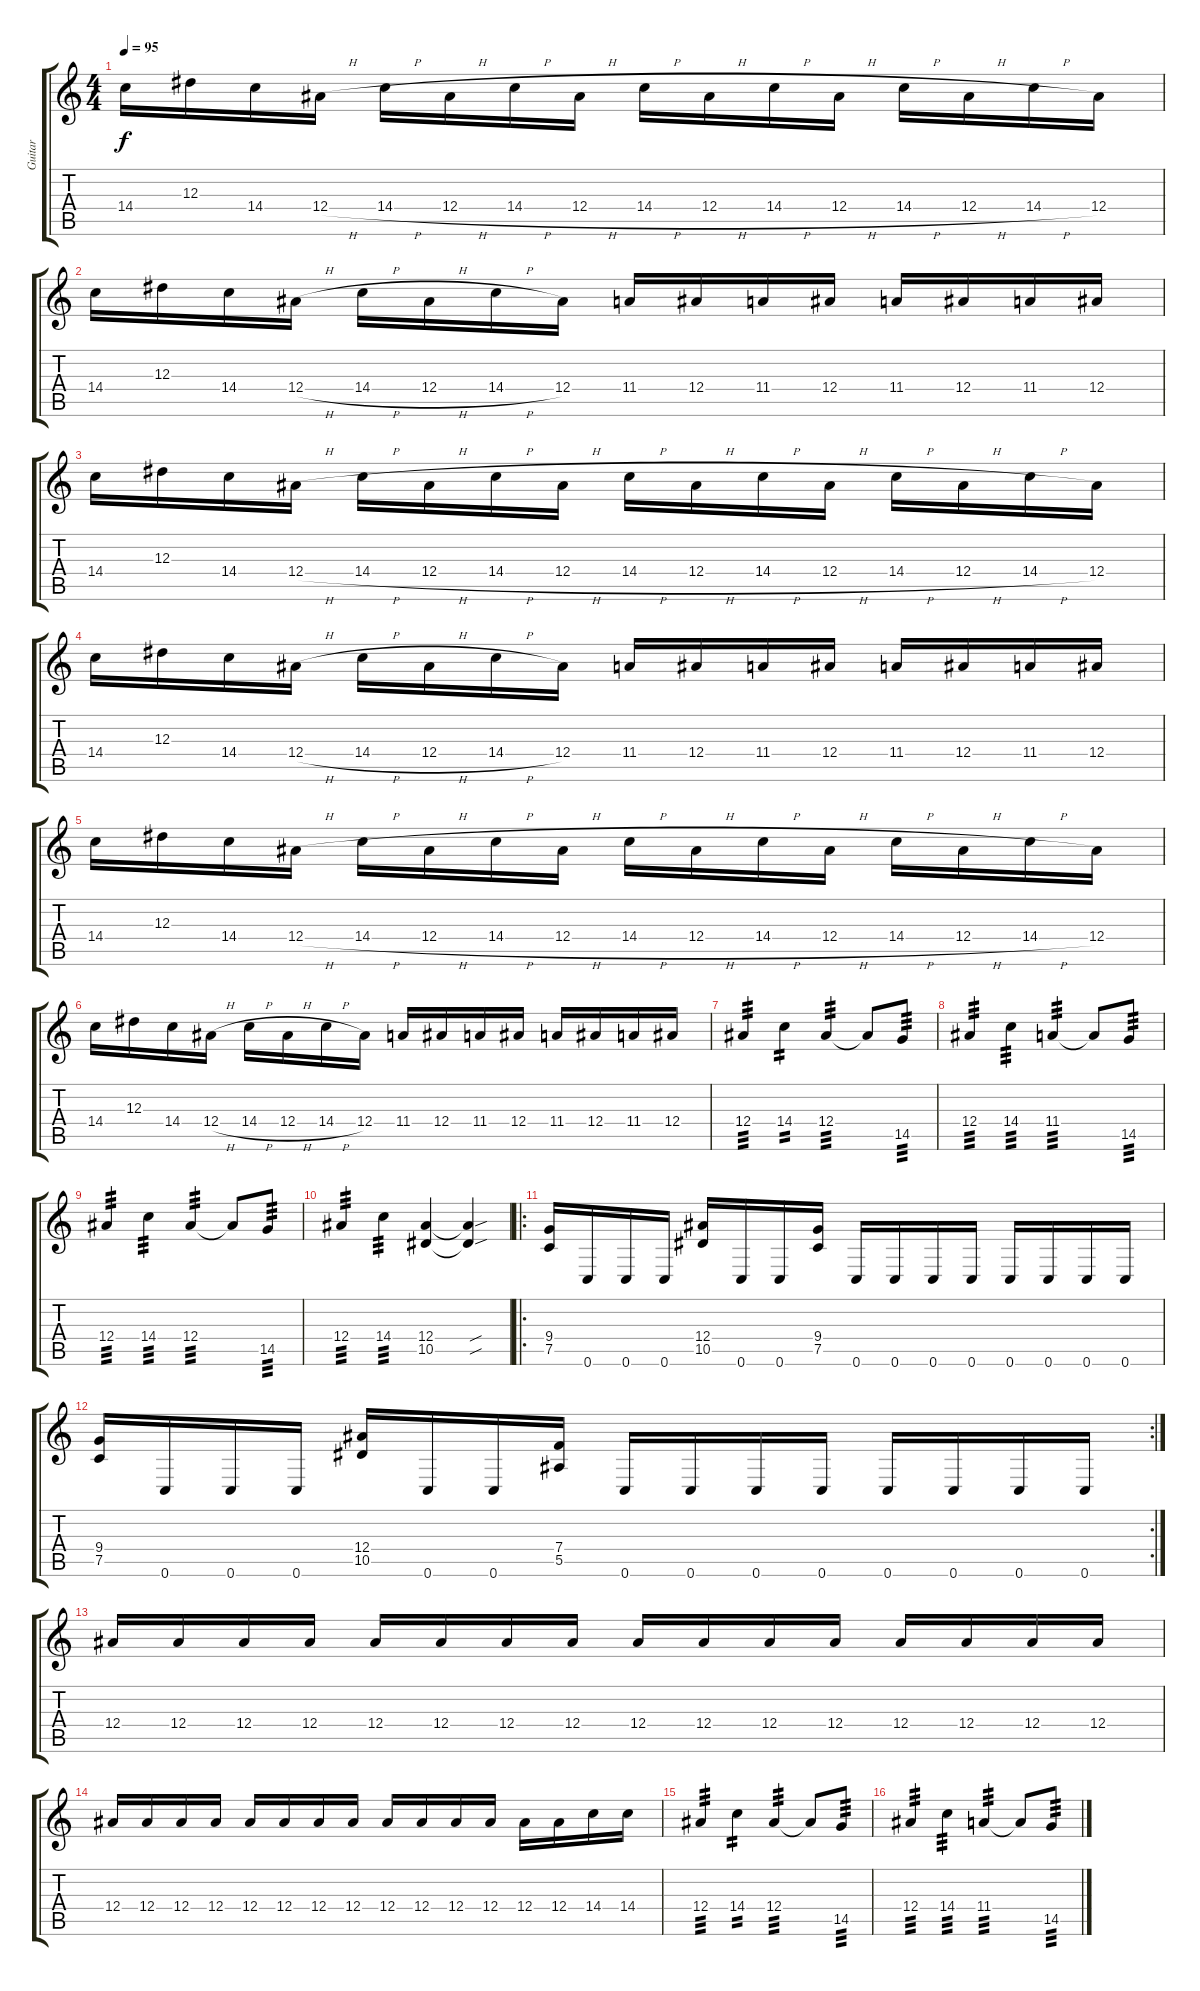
\track ("Guitar" "Guitar") {instrument distortionguitar}
\staff {score tabs}
\tuning (C4 G3 Eb3 Bb2 F2 C2) {hide}
\ts (4 4)
\tempo 95
\clef g2
\ks c
14.4.16{dy f} 12.3.16 14.4.16 12.4{h}.16 14.4{h}.16 12.4{h}.16 14.4{h}.16 12.4{h}.16 14.4{h}.16 12.4{h}.16 14.4{h}.16 12.4{h}.16 14.4{h}.16 12.4{h}.16 14.4{h}.16 12.4.16 |
14.4.16 12.3.16 14.4.16 12.4{h}.16 14.4{h}.16 12.4{h}.16 14.4{h}.16 12.4.16 11.4.16 12.4.16 11.4.16 12.4.16 11.4.16 12.4.16 11.4.16 12.4.16 |
14.4.16 12.3.16 14.4.16 12.4{h}.16 14.4{h}.16 12.4{h}.16 14.4{h}.16 12.4{h}.16 14.4{h}.16 12.4{h}.16 14.4{h}.16 12.4{h}.16 14.4{h}.16 12.4{h}.16 14.4{h}.16 12.4.16 |
14.4.16 12.3.16 14.4.16 12.4{h}.16 14.4{h}.16 12.4{h}.16 14.4{h}.16 12.4.16 11.4.16 12.4.16 11.4.16 12.4.16 11.4.16 12.4.16 11.4.16 12.4.16 |
14.4.16 12.3.16 14.4.16 12.4{h}.16 14.4{h}.16 12.4{h}.16 14.4{h}.16 12.4{h}.16 14.4{h}.16 12.4{h}.16 14.4{h}.16 12.4{h}.16 14.4{h}.16 12.4{h}.16 14.4{h}.16 12.4.16 |
14.4.16 12.3.16 14.4.16 12.4{h}.16 14.4{h}.16 12.4{h}.16 14.4{h}.16 12.4.16 11.4.16 12.4.16 11.4.16 12.4.16 11.4.16 12.4.16 11.4.16 12.4.16 |
12.4.4{tp 3} 14.4.4{tp 2} 12.4.4{tp 3} 12.4{t}.8 14.5.8{tp 3} |
12.4.4{tp 3} 14.4.4{tp 3} 11.4.4{tp 3} 11.4{t}.8 14.5.8{tp 3} |
12.4.4{tp 3} 14.4.4{tp 3} 12.4.4{tp 3} 12.4{t}.8 14.5.8{tp 3} |
12.4.4{tp 3} 14.4.4{tp 3} (12.4 10.5).4 (12.4{sou t} 10.5{sou t}).4 |
\ro
(9.4 7.5).16 0.6.16 0.6.16 0.6.16 (12.4 10.5).16 0.6.16 0.6.16 (9.4 7.5).16 0.6.16 0.6.16 0.6.16 0.6.16 0.6.16 0.6.16 0.6.16 0.6.16 |
\rc 2
(9.4 7.5).16 0.6.16 0.6.16 0.6.16 (12.4 10.5).16 0.6.16 0.6.16 (7.4 5.5).16 0.6.16 0.6.16 0.6.16 0.6.16 0.6.16 0.6.16 0.6.16 0.6.16 |
12.4.16 12.4.16 12.4.16 12.4.16 12.4.16 12.4.16 12.4.16 12.4.16 12.4.16 12.4.16 12.4.16 12.4.16 12.4.16 12.4.16 12.4.16 12.4.16 |
12.4.16 12.4.16 12.4.16 12.4.16 12.4.16 12.4.16 12.4.16 12.4.16 12.4.16 12.4.16 12.4.16 12.4.16 12.4.16 12.4.16 14.4.16 14.4.16 |
12.4.4{tp 3} 14.4.4{tp 2} 12.4.4{tp 3} 12.4{t}.8 14.5.8{tp 3} |
12.4.4{tp 3} 14.4.4{tp 3} 11.4.4{tp 3} 11.4{t}.8 14.5.8{tp 3}
